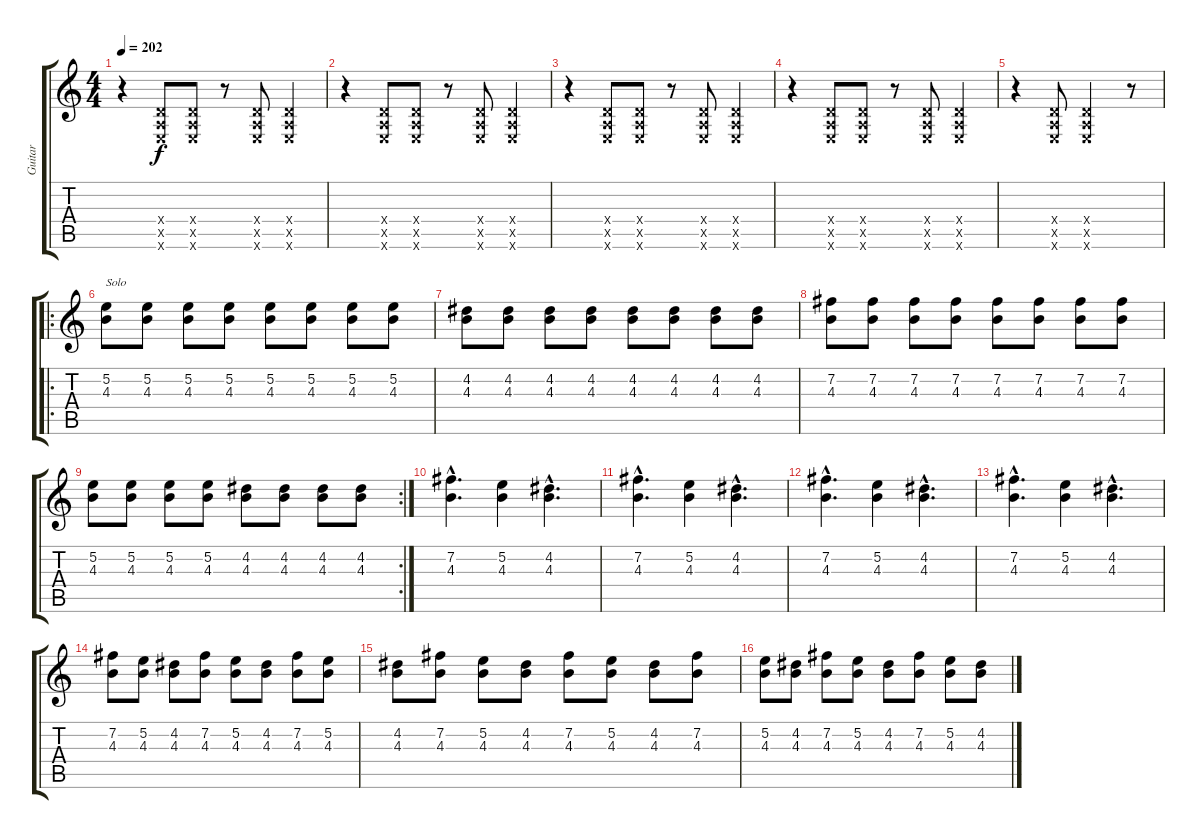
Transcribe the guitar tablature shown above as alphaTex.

\track ("Guitar" "Guitar") {instrument distortionguitar}
\staff {score tabs}
\tuning (E4 B3 G3 D3 A2 E2) {hide}
\ts (4 4)
\tempo 202
\clef g2
\ks c
r.4{dy f} (0.4{x} 0.5{x} 0.6{x}).8 (0.4{x} 0.5{x} 0.6{x}).8 r.8 (0.4{x} 0.5{x} 0.6{x}).8 (0.4{x} 0.5{x} 0.6{x}).4 |
r.4 (0.4{x} 0.5{x} 0.6{x}).8 (0.4{x} 0.5{x} 0.6{x}).8 r.8 (0.4{x} 0.5{x} 0.6{x}).8 (0.4{x} 0.5{x} 0.6{x}).4 |
r.4 (0.4{x} 0.5{x} 0.6{x}).8 (0.4{x} 0.5{x} 0.6{x}).8 r.8 (0.4{x} 0.5{x} 0.6{x}).8 (0.4{x} 0.5{x} 0.6{x}).4 |
r.4 (0.4{x} 0.5{x} 0.6{x}).8 (0.4{x} 0.5{x} 0.6{x}).8 r.8 (0.4{x} 0.5{x} 0.6{x}).8 (0.4{x} 0.5{x} 0.6{x}).4 |
r.4 (0.4{x} 0.5{x} 0.6{x}).8 (0.4{x} 0.5{x} 0.6{x}).2 r.8 |
\ro
(5.2 4.3).8{txt "Solo"} (5.2 4.3).8 (5.2 4.3).8 (5.2 4.3).8 (5.2 4.3).8 (5.2 4.3).8 (5.2 4.3).8 (5.2 4.3).8 |
(4.2 4.3).8 (4.2 4.3).8 (4.2 4.3).8 (4.2 4.3).8 (4.2 4.3).8 (4.2 4.3).8 (4.2 4.3).8 (4.2 4.3).8 |
(7.2 4.3).8 (7.2 4.3).8 (7.2 4.3).8 (7.2 4.3).8 (7.2 4.3).8 (7.2 4.3).8 (7.2 4.3).8 (7.2 4.3).8 |
\rc 2
(5.2 4.3).8 (5.2 4.3).8 (5.2 4.3).8 (5.2 4.3).8 (4.2 4.3).8 (4.2 4.3).8 (4.2 4.3).8 (4.2 4.3).8 |
(7.2{hac} 4.3{hac}).4{d} (5.2 4.3).4 (4.2{hac} 4.3{hac}).4{d} |
(7.2{hac} 4.3{hac}).4{d} (5.2 4.3).4 (4.2{hac} 4.3{hac}).4{d} |
(7.2{hac} 4.3{hac}).4{d} (5.2 4.3).4 (4.2{hac} 4.3{hac}).4{d} |
(7.2{hac} 4.3{hac}).4{d} (5.2 4.3).4 (4.2{hac} 4.3{hac}).4{d} |
(7.2 4.3).8 (5.2 4.3).8 (4.2 4.3).8 (7.2 4.3).8 (5.2 4.3).8 (4.2 4.3).8 (7.2 4.3).8 (5.2 4.3).8 |
(4.2 4.3).8 (7.2 4.3).8 (5.2 4.3).8 (4.2 4.3).8 (7.2 4.3).8 (5.2 4.3).8 (4.2 4.3).8 (7.2 4.3).8 |
(5.2 4.3).8 (4.2 4.3).8 (7.2 4.3).8 (5.2 4.3).8 (4.2 4.3).8 (7.2 4.3).8 (5.2 4.3).8 (4.2 4.3).8
